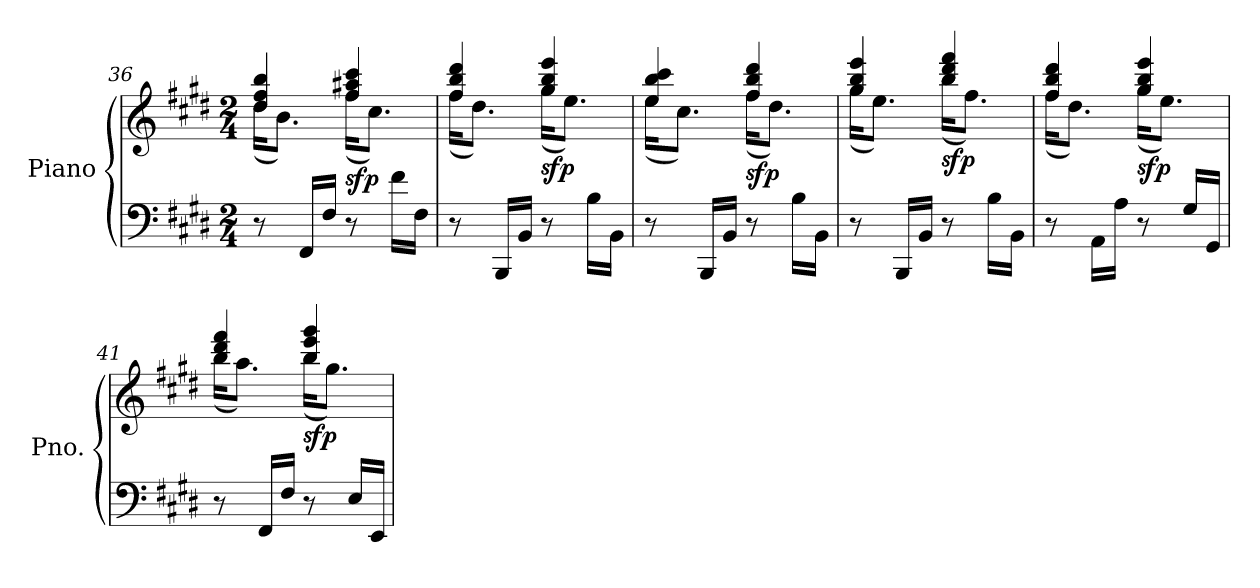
**kern	**kern	**dynam
*part1	*part1	*part1
*staff2	*staff1	*staff1/2
*I"Piano	*	*
*I'Pno.	*	*
*clefF4	*clefG2	*
*k[f#c#g#d#]	*k[f#c#g#d#]	*
*M2/4	*M2/4	*
=36	=36	=36
*	*^	*
8r	4dd#/ 4ff#/ 4bb/	(<16dd#\KL	.
.	.	8.b\J)	.
16FF#/LL	.	.	.
16F#/JJ	.	.	.
!	!	!	!LO:DY:b
8r	4ff#/ 4aa#X/ 4ccc#/	(<16ff#\KL	sfp
.	.	8.cc#\J)	.
16f#\LL	.	.	.
16F#\JJ	.	.	.
=37	=37	=37	=37
8r	4ff#/ 4bb/ 4ddd#/	(<16ff#\KL	.
.	.	8.dd#\J)	.
16BBB/LL	.	.	.
16BB/JJ	.	.	.
!	!	!	!LO:DY:b
8r	4gg#/ 4bb/ 4eee/	(<16gg#\KL	sfp
.	.	8.ee\J)	.
16B\LL	.	.	.
16BB\JJ	.	.	.
=38	=38	=38	=38
8r	4ee/ 4bb/ 4ccc#/	(<16ee\KL	.
.	.	8.cc#\J)	.
16BBB/LL	.	.	.
16BB/JJ	.	.	.
!	!	!	!LO:DY:b
8r	4ff#/ 4bb/ 4ddd#/	(<16ff#\KL	sfp
.	.	8.dd#\J)	.
16B\LL	.	.	.
16BB\JJ	.	.	.
=39	=39	=39	=39
8r	4gg#/ 4bb/ 4eee/	(<16gg#\KL	.
.	.	8.ee\J)	.
16BBB/LL	.	.	.
16BB/JJ	.	.	.
!	!	!	!LO:DY:b
8r	4bb/ 4ddd#/ 4fff#/	(<16bb\KL	sfp
.	.	8.ff#\J)	.
16B\LL	.	.	.
16BB\JJ	.	.	.
!!LO:LB:g=z	!!
=40	=40	=40	=40
8r	4ff#/ 4bb/ 4ddd#/	(<16ff#\KL	.
.	.	8.dd#\J)	.
16AA\LL	.	.	.
16A\JJ	.	.	.
!	!	!	!LO:DY:b
8r	4gg#/ 4bb/ 4eee/	(<16gg#\KL	sfp
.	.	8.ee\J)	.
16G#/LL	.	.	.
16GG#/JJ	.	.	.
=41	=41	=41	=41
8r	4bb/ 4ddd#/ 4fff#/	(<16bb\KL	.
.	.	8.aa\J)	.
16FF#/LL	.	.	.
16F#/JJ	.	.	.
!	!	!	!LO:DY:b
8r	4bb/ 4eee/ 4ggg#/	(<16bb\KL	sfp
.	.	8.gg#\J)	.
16E/LL	.	.	.
16EE/JJ	.	.	.
*	*v	*v	*
=	=	=
*-	*-	*-
